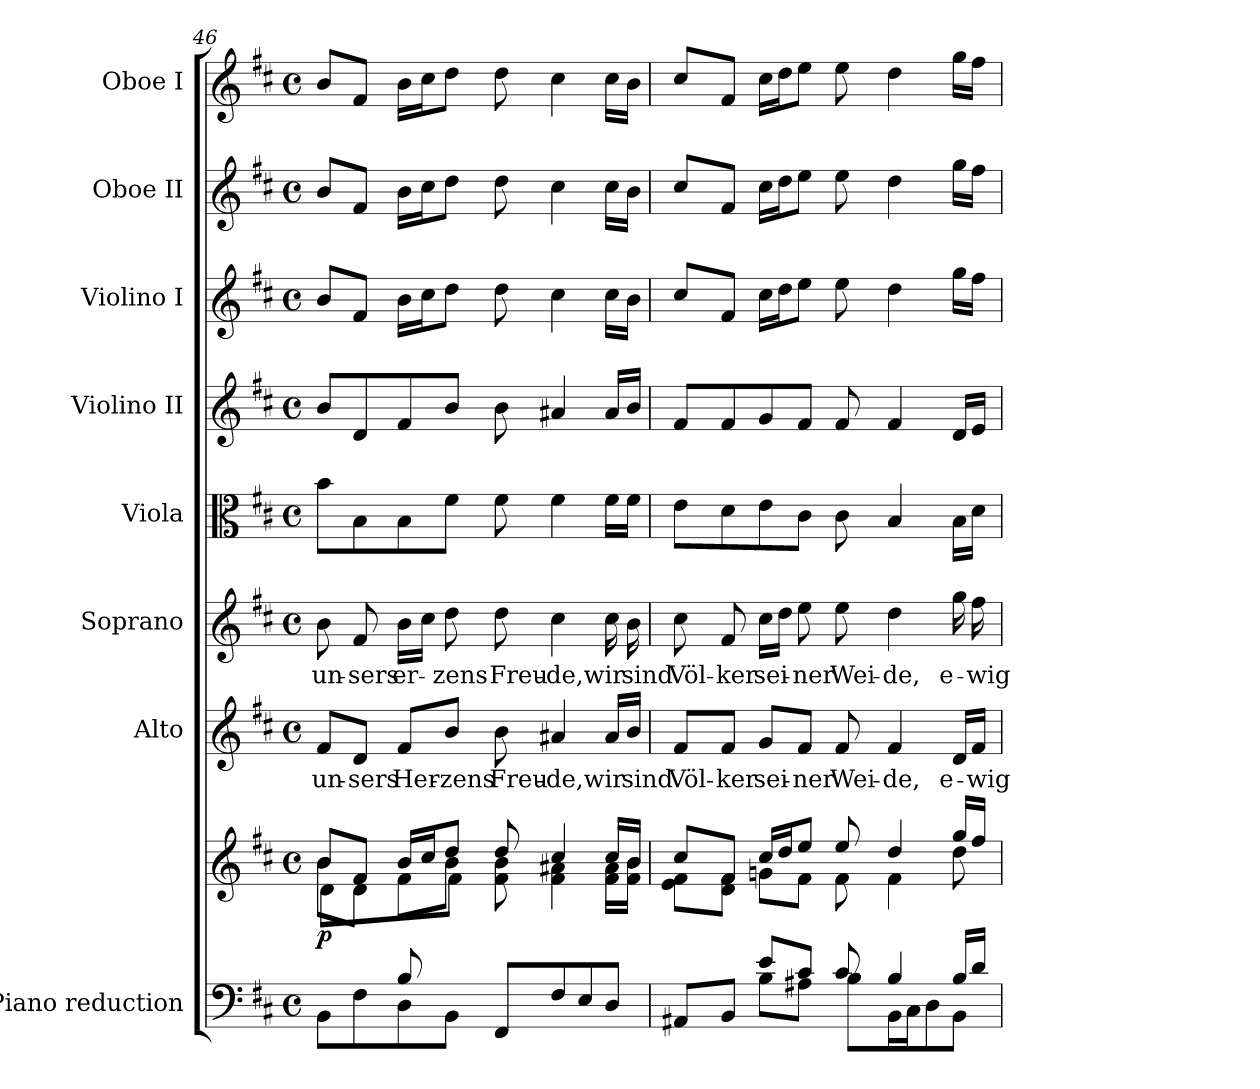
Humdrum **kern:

**kern	**kern	**dynam	**kern	**text	**kern	**text	**kern	**kern	**kern	**kern	**kern
*part8	*part8	*part8	*part7	*part7	*part6	*part6	*part5	*part4	*part3	*part2	*part1
*staff9	*staff8	*staff8/9	*staff7	*staff7	*staff6	*staff6	*staff5	*staff4	*staff3	*staff2	*staff1
*I"Piano reduction	*	*	*I"Alto	*	*I"Soprano	*	*I"Viola	*I"Violino II	*I"Violino I	*I"Oboe II	*I"Oboe I
*I'Pno	*	*	*	*	*	*	*I'Vla	*I'Vln	*I'Vln	*I'Ob	*I'Ob
*clefF4	*clefG2	*	*clefG2	*	*clefG2	*	*clefC3	*clefG2	*clefG2	*clefG2	*clefG2
*k[f#c#]	*k[f#c#]	*	*k[f#c#]	*	*k[f#c#]	*	*k[f#c#]	*k[f#c#]	*k[f#c#]	*k[f#c#]	*k[f#c#]
*M4/4	*M4/4	*	*M4/4	*	*M4/4	*	*M4/4	*M4/4	*M4/4	*M4/4	*M4/4
*met(c)	*met(c)	*	*met(c)	*	*met(c)	*	*met(c)	*met(c)	*met(c)	*met(c)	*met(c)
=46	=46	=46	=46	=46	=46	=46	=46	=46	=46	=46	=46
*^	*^	*	*	*	*	*	*	*	*	*	*
*	*	*	*^	*	*	*	*	*	*	*	*	*	*
!	!	!	!	!	!LO:DY:b	!	!LO:LY:b	!	!LO:LY:b	!	!	!	!	!
8ryy	8BB\L	8b/L	8b\L	8d\L	p	8f#/L	un-	8b\	un-	8b\L	8b/L	8b/L	8b/L	8b/L
!	!	!	!	!	!	!	!LO:LY:b	!	!LO:LY:b	!	!	!	!	!
8B/J	8F#\	8f#/J	8d\J	4ryy	.	8d/J	-sers	8f#/	-sers	8B\	8d/	8f#/J	8f#/J	8f#/J
!	!	!	!	!	!	!	!LO:LY:b	!	!LO:LY:b	!	!	!	!	!
8B/L	8D\	16b/LL	8f#\L	.	.	8f#/L	Her-	16b\LL	er-	8B\	8f#/	16b\LL	16b\LL	16b\LL
.	.	16cc#/J	.	.	.	.	.	16cc#\JJ	.	.	.	16cc#\J	16cc#\J	16cc#\J
!	!	!	!	!	!	!	!LO:LY:b	!	!LO:LY:b	!	!	!	!	!
8ryy	8BB\J	8dd/J	8b\J	8f#\J	.	8b/J	-zens	8dd\	-zens	8f#\J	8b/J	8dd\J	8dd\J	8dd\J
!	!	!	!	!	!	!	!LO:LY:b	!	!LO:LY:b	!	!	!	!	!
2ryy	8FF#/L	8dd/	8f#\ 8b\	2ryy	.	8b\	Freu-	8dd\	Freu-	8f#\	8b\	8dd\	8dd\	8dd\
!	!	!	!	!	!	!	!LO:LY:b	!	!LO:LY:b	!	!	!	!	!
.	8F#/	4cc#/	4f#\ 4a#X\	.	.	4a#X/	-de,	4cc#\	-de,	4f#\	4a#X/	4cc#\	4cc#\	4cc#\
.	8E/	.	.	.	.	.	.	.	.	.	.	.	.	.
!	!	!	!	!	!	!	!LO:LY:b	!	!LO:LY:b	!	!	!	!	!
.	8D/J	16cc#/LL	16f#\ 16a#\LL	.	.	16a#/LL	wir	16cc#\	wir	16f#\LL	16a#/LL	16cc#\LL	16cc#\LL	16cc#\LL
!	!	!	!	!	!	!	!LO:LY:b	!	!LO:LY:b	!	!	!	!	!
.	.	16b/JJ	16f#\ 16b\JJ	.	.	16b/JJ	sind	16b\	sind	16f#\JJ	16b/JJ	16b\JJ	16b\JJ	16b\JJ
*	*	*	*v	*v	*	*	*	*	*	*	*	*	*	*
!!LO:LB:g=z
=47	=47	=47	=47	=47	=47	=47	=47	=47	=47	=47	=47	=47	=47
!	!	!	!	!	!	!LO:LY:b	!	!LO:LY:b	!	!	!	!	!
8AA#X/L	4ryy	8cc#/L	8e\ 8f#\L	.	8f#/L	Völ-	8cc#\	Völ-	8e\L	8f#/L	8cc#/L	8cc#/L	8cc#/L
!	!	!	!	!	!	!LO:LY:b	!	!LO:LY:b	!	!	!	!	!
8BB/J	.	8f#/J	8d\ 8f#\J	.	8f#/J	-ker	8f#/	-ker	8d\	8f#/	8f#/J	8f#/J	8f#/J
!	!	!	!	!	!	!LO:LY:b	!	!LO:LY:b	!	!	!	!	!
8e/L	8B\L	16cc#/LL	8gn\L	.	8g/L	sei-	16cc#\LL	sei-	8e\	8g/	16cc#\LL	16cc#\LL	16cc#\LL
.	.	16dd/J	.	.	.	.	16dd\JJ	.	.	.	16dd\J	16dd\J	16dd\J
!	!	!	!	!	!	!LO:LY:b	!	!LO:LY:b	!	!	!	!	!
8c#/J	8A#X\J	8ee/J	8f#\J	.	8f#/J	-ner	8ee\	-ner	8c#\J	8f#/J	8ee\J	8ee\J	8ee\J
!	!	!	!	!	!	!LO:LY:b	!	!LO:LY:b	!	!	!	!	!
8c#/	8B\L	8ee/	8f#\	.	8f#/	Wei-	8ee\	Wei-	8c#\	8f#/	8ee\	8ee\	8ee\
!	!	!	!	!	!	!LO:LY:b	!	!LO:LY:b	!	!	!	!	!
4B/	16BB\L	4dd/	4f#\	.	4f#/	-de,	4dd\	-de,	4B/	4f#/	4dd\	4dd\	4dd\
.	16C#\J	.	.	.	.	.	.	.	.	.	.	.	.
.	8D\	.	.	.	.	.	.	.	.	.	.	.	.
!	!	!	!	!	!	!LO:LY:b	!	!LO:LY:b	!	!	!	!	!
16B/LL	8BB\J	16gg/LL	8dd\	.	16d/LL	e-	16gg\	e-	16B\LL	16d/LL	16gg\LL	16gg\LL	16gg\LL
!	!	!	!	!	!	!LO:LY:b	!	!LO:LY:b	!	!	!	!	!
16d/JJ	.	16ff#/JJ	.	.	16f#/JJ	-wig	16ff#\	-wig	16d\JJ	16e/JJ	16ff#\JJ	16ff#\JJ	16ff#\JJ
*v	*v	*	*	*	*	*	*	*	*	*	*	*	*
*	*v	*v	*	*	*	*	*	*	*	*	*	*
=	=	=	=	=	=	=	=	=	=	=	=
*-	*-	*-	*-	*-	*-	*-	*-	*-	*-	*-	*-
